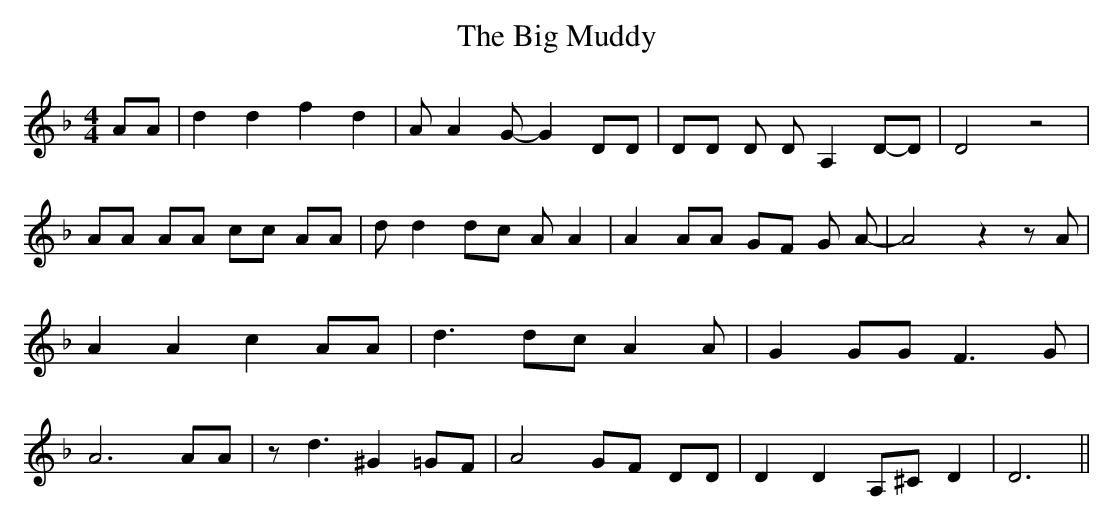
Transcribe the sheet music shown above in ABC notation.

X:1
T:The Big Muddy
M:4/4
L:1/8
K:F
 AA| d2 d2 f2 d2| A A2 G- G2 DD| DD D D- A,2D-D| D4 z4| AA AA cc AA|\
 d d2 dc A A2| A2 AA GF G A-| A4 z2 z A| A2 A2 c2 AA| d3 dc A2 A| G2 GG F3 G|\
 A6 AA| z d3 ^G2 =GF| A4 GF DD| D2 D2 A,^C D2| D6||
